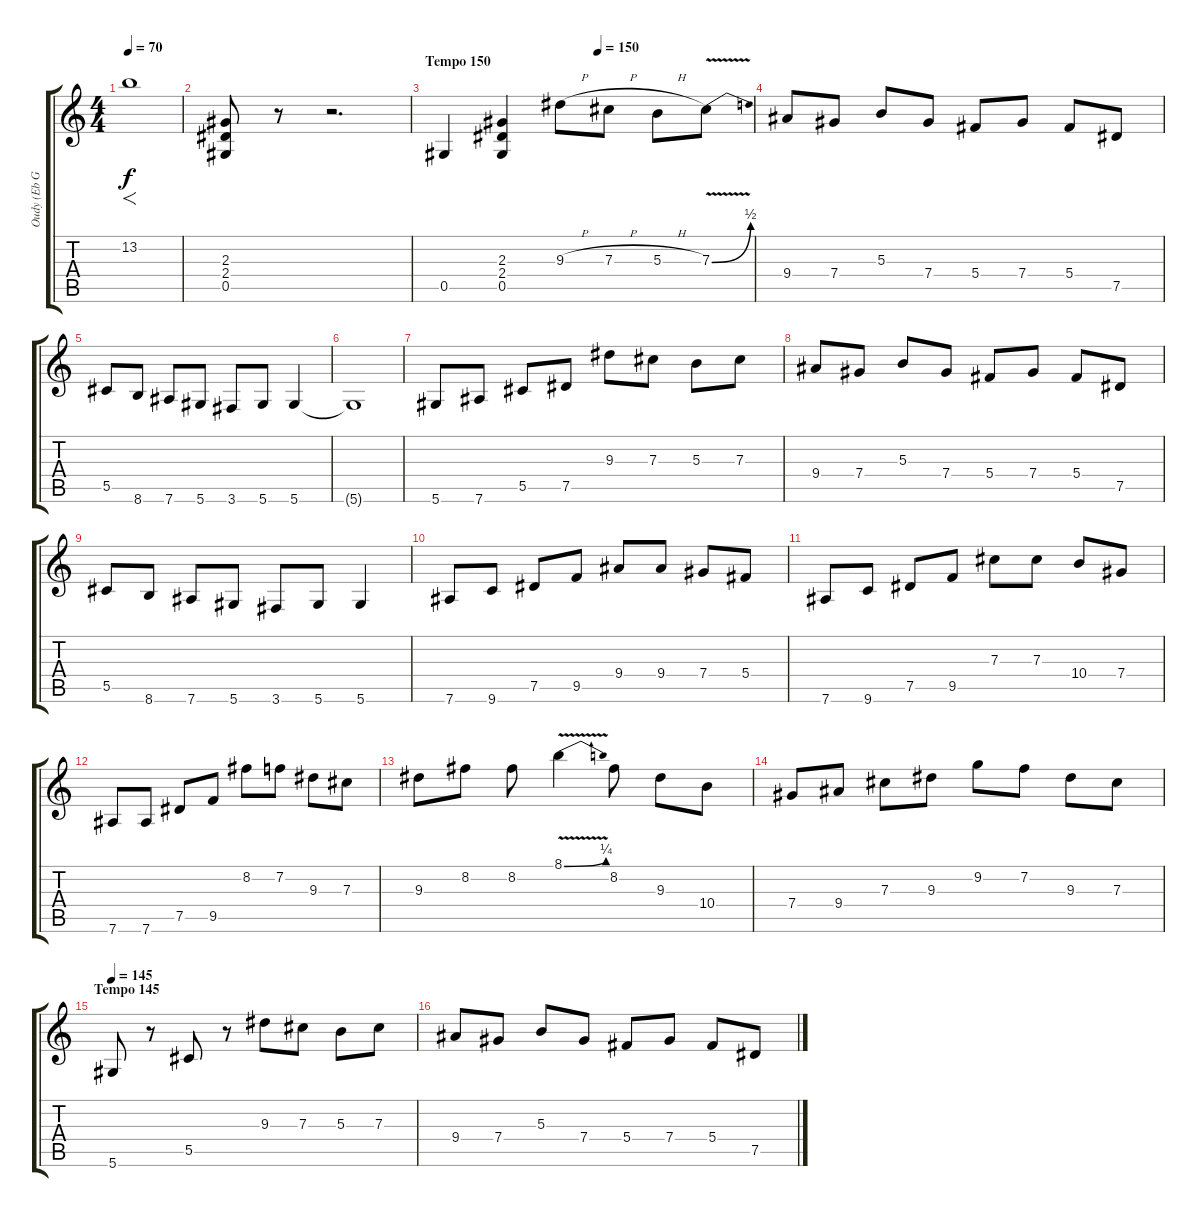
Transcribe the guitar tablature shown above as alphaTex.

\track ("Oudy (Eb Guitar)" "Oudy (Eb G") {instrument distortionguitar}
\staff {score tabs}
\tuning (Eb4 Bb3 Gb3 Db3 Ab2 Eb2) {hide}
\ts (4 4)
\tempo 70
\clef g2
\ks c
13.2.1{f dy f} |
(2.3 2.4 0.5).8 r.8 r.2{d} |
\section ("" "Tempo 150")
\tempo (150 0.5)
0.5.4 (2.3 2.4 0.5).4 9.3{h}.8{volume 13} 7.3{h}.8 5.3{h}.8 7.3{be (bend 0 0 60 2) v}.8 |
9.4.8 7.4.8 5.3.8 7.4.8 5.4.8 7.4.8 5.4.8 7.5.8 |
5.5.8 8.6.8 7.6.8 5.6.8 3.6.8 5.6.8 5.6.4 |
5.6{t}.1 |
5.6.8 7.6.8 5.5.8 7.5.8 9.3.8 7.3.8 5.3.8 7.3.8 |
9.4.8 7.4.8 5.3.8 7.4.8 5.4.8 7.4.8 5.4.8 7.5.8 |
5.5.8 8.6.8 7.6.8 5.6.8 3.6.8 5.6.8 5.6.4 |
7.6.8 9.6.8 7.5.8 9.5.8 9.4.8 9.4.8 7.4.8 5.4.8 |
7.6.8 9.6.8 7.5.8 9.5.8 7.3.8 7.3.8 10.4.8 7.4.8 |
7.6.8 7.6.8 7.5.8 9.5.8 8.2.8 7.2.8 9.3.8 7.3.8 |
9.3.8 8.2.8 8.2.8 8.1{be (bend 0 0 60 1) v}.4 8.2.8 9.3.8 10.4.8 |
7.4.8 9.4.8 7.3.8 9.3.8 9.2.8 7.2.8 9.3.8 7.3.8 |
\section ("" "Tempo 145")
\tempo 145
5.6.8 r.8 5.5.8 r.8 9.3.8 7.3.8 5.3.8 7.3.8 |
9.4.8 7.4.8 5.3.8 7.4.8 5.4.8 7.4.8 5.4.8 7.5.8
